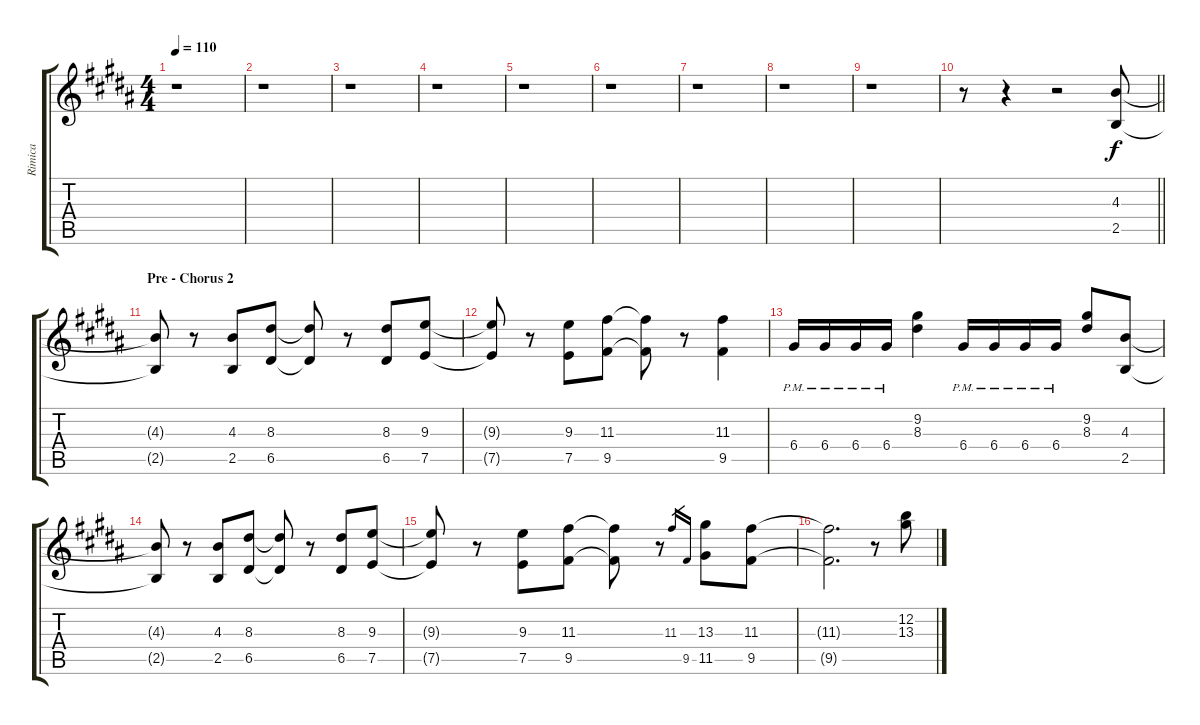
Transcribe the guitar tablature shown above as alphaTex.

\track ("Rimica" "Rimica") {instrument overdrivenguitar}
\staff {score tabs}
\tuning (E4 B3 G3 D3 A2 E2) {hide}
\ts (4 4)
\tempo 110
\clef g2
\ks g#minor
r.1{dy f} |
r.1 |
\ks b
r.1 |
\ks g#minor
r.1 |
r.1 |
r.1 |
\ks b
r.1 |
\ks g#minor
r.1 |
r.1 |
\barLineRight lightlight
r.8 r.4 r.2 (4.3 2.5).8 |
\section ("" "Pre - Chorus 2")
\ks b
(4.3{t} 2.5{t}).8 r.8 (4.3 2.5).8 (8.3 6.5).8 (8.3{t} 6.5{t}).8 r.8 (8.3 6.5).8 (9.3 7.5).8 |
\ks g#minor
(9.3{t} 7.5{t}).8 r.8 (9.3 7.5).8 (11.3 9.5).8 (11.3{t} 9.5{t}).8 r.8 (11.3 9.5).4 |
6.4{pm}.16 6.4{pm}.16 6.4{pm}.16 6.4{pm}.16 (9.2 8.3).4 6.4{pm}.16 6.4{pm}.16 6.4{pm}.16 6.4{pm}.16 (9.2 8.3).8 (4.3 2.5).8 |
\ks b
(4.3{t} 2.5{t}).8 r.8 (4.3 2.5).8 (8.3 6.5).8 (8.3{t} 6.5{t}).8 r.8 (8.3 6.5).8 (9.3 7.5).8 |
\ks g#minor
(9.3{t} 7.5{t}).8 r.8 (9.3 7.5).8 (11.3 9.5).8 (11.3{t} 9.5{t}).8 r.8 11.3.16{gr} 9.5.16{gr} (13.3 11.5).8 (11.3 9.5).8 |
(11.3{t} 9.5{t}).2{d} r.8 (12.2 13.3).8
